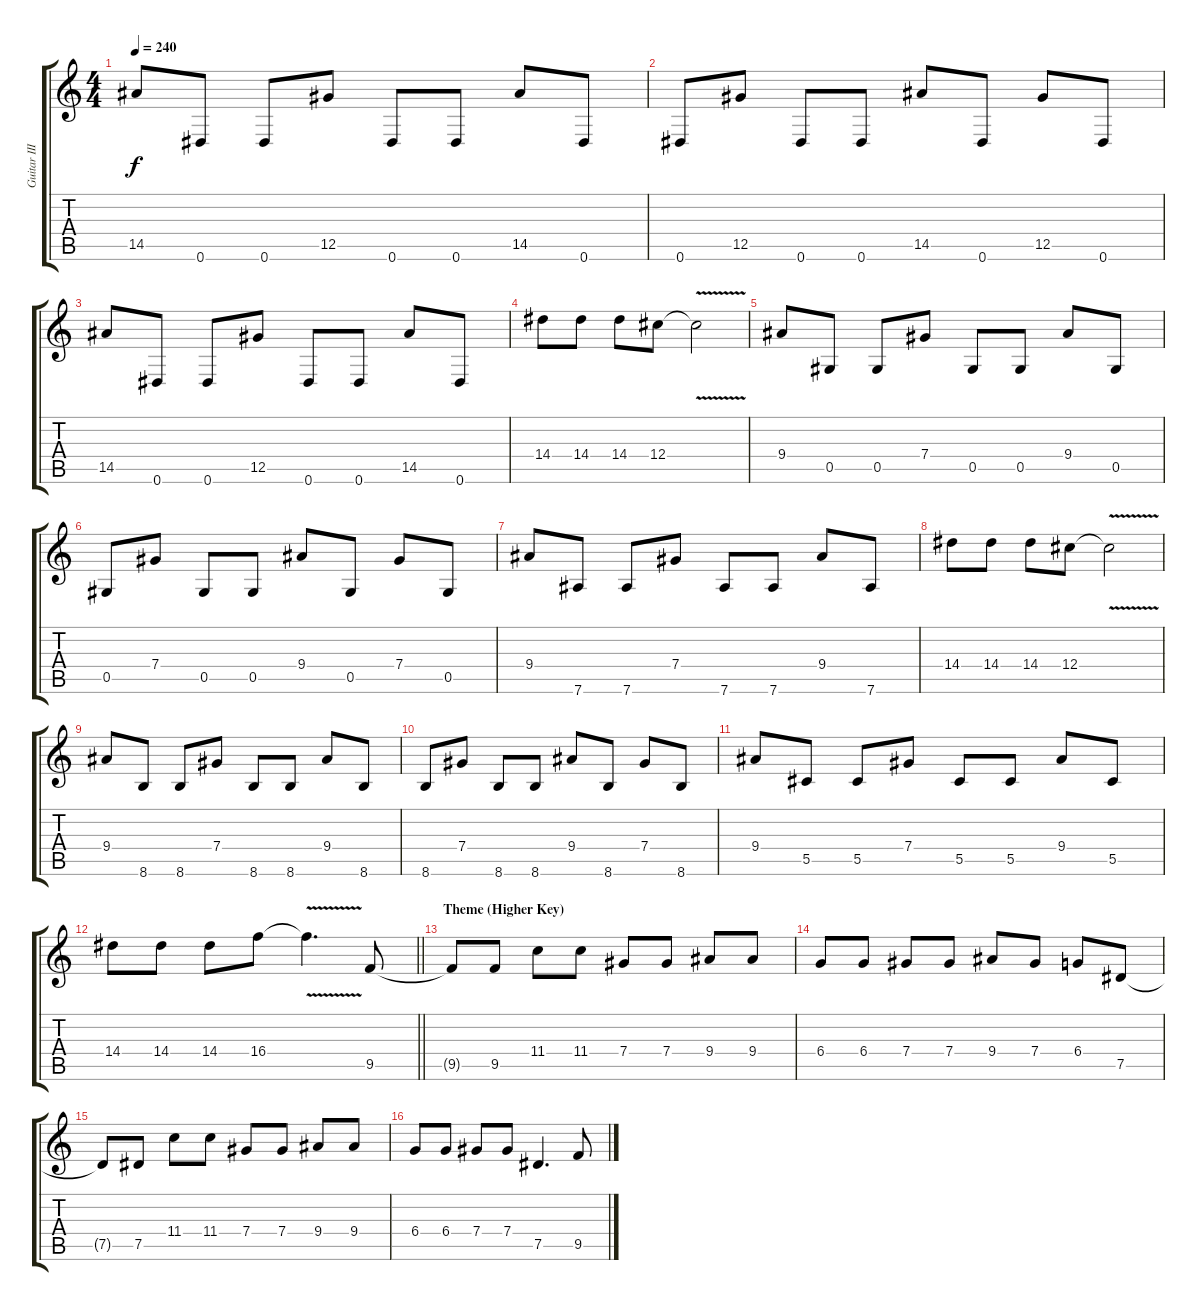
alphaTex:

\track ("Guitar III" "Guitar III") {instrument overdrivenguitar}
\staff {score tabs}
\tuning (Eb4 Bb3 Gb3 Db3 Ab2 Eb2) {hide}
\ts (4 4)
\tempo 240
\clef g2
\ks c
14.5.8{dy f} 0.6.8 0.6.8 12.5.8 0.6.8 0.6.8 14.5.8 0.6.8 |
0.6.8 12.5.8 0.6.8 0.6.8 14.5.8 0.6.8 12.5.8 0.6.8 |
14.5.8 0.6.8 0.6.8 12.5.8 0.6.8 0.6.8 14.5.8 0.6.8 |
14.4.8 14.4.8 14.4.8 12.4.8 12.4{v t}.2 |
9.4.8 0.5.8 0.5.8 7.4.8 0.5.8 0.5.8 9.4.8 0.5.8 |
0.5.8 7.4.8 0.5.8 0.5.8 9.4.8 0.5.8 7.4.8 0.5.8 |
9.4.8 7.6.8 7.6.8 7.4.8 7.6.8 7.6.8 9.4.8 7.6.8 |
14.4.8 14.4.8 14.4.8 12.4.8 12.4{v t}.2 |
9.4.8 8.6.8 8.6.8 7.4.8 8.6.8 8.6.8 9.4.8 8.6.8 |
8.6.8 7.4.8 8.6.8 8.6.8 9.4.8 8.6.8 7.4.8 8.6.8 |
9.4.8 5.5.8 5.5.8 7.4.8 5.5.8 5.5.8 9.4.8 5.5.8 |
\barLineRight lightlight
14.4.8 14.4.8 14.4.8 16.4.8 16.4{v t}.4{d} 9.5.8 |
\section ("" "Theme (Higher Key)")
9.5{t}.8 9.5.8 11.4.8 11.4.8 7.4.8 7.4.8 9.4.8 9.4.8 |
6.4.8 6.4.8 7.4.8 7.4.8 9.4.8 7.4.8 6.4.8 7.5.8 |
7.5{t}.8 7.5.8 11.4.8 11.4.8 7.4.8 7.4.8 9.4.8 9.4.8 |
6.4.8 6.4.8 7.4.8 7.4.8 7.5.4{d} 9.5.8
